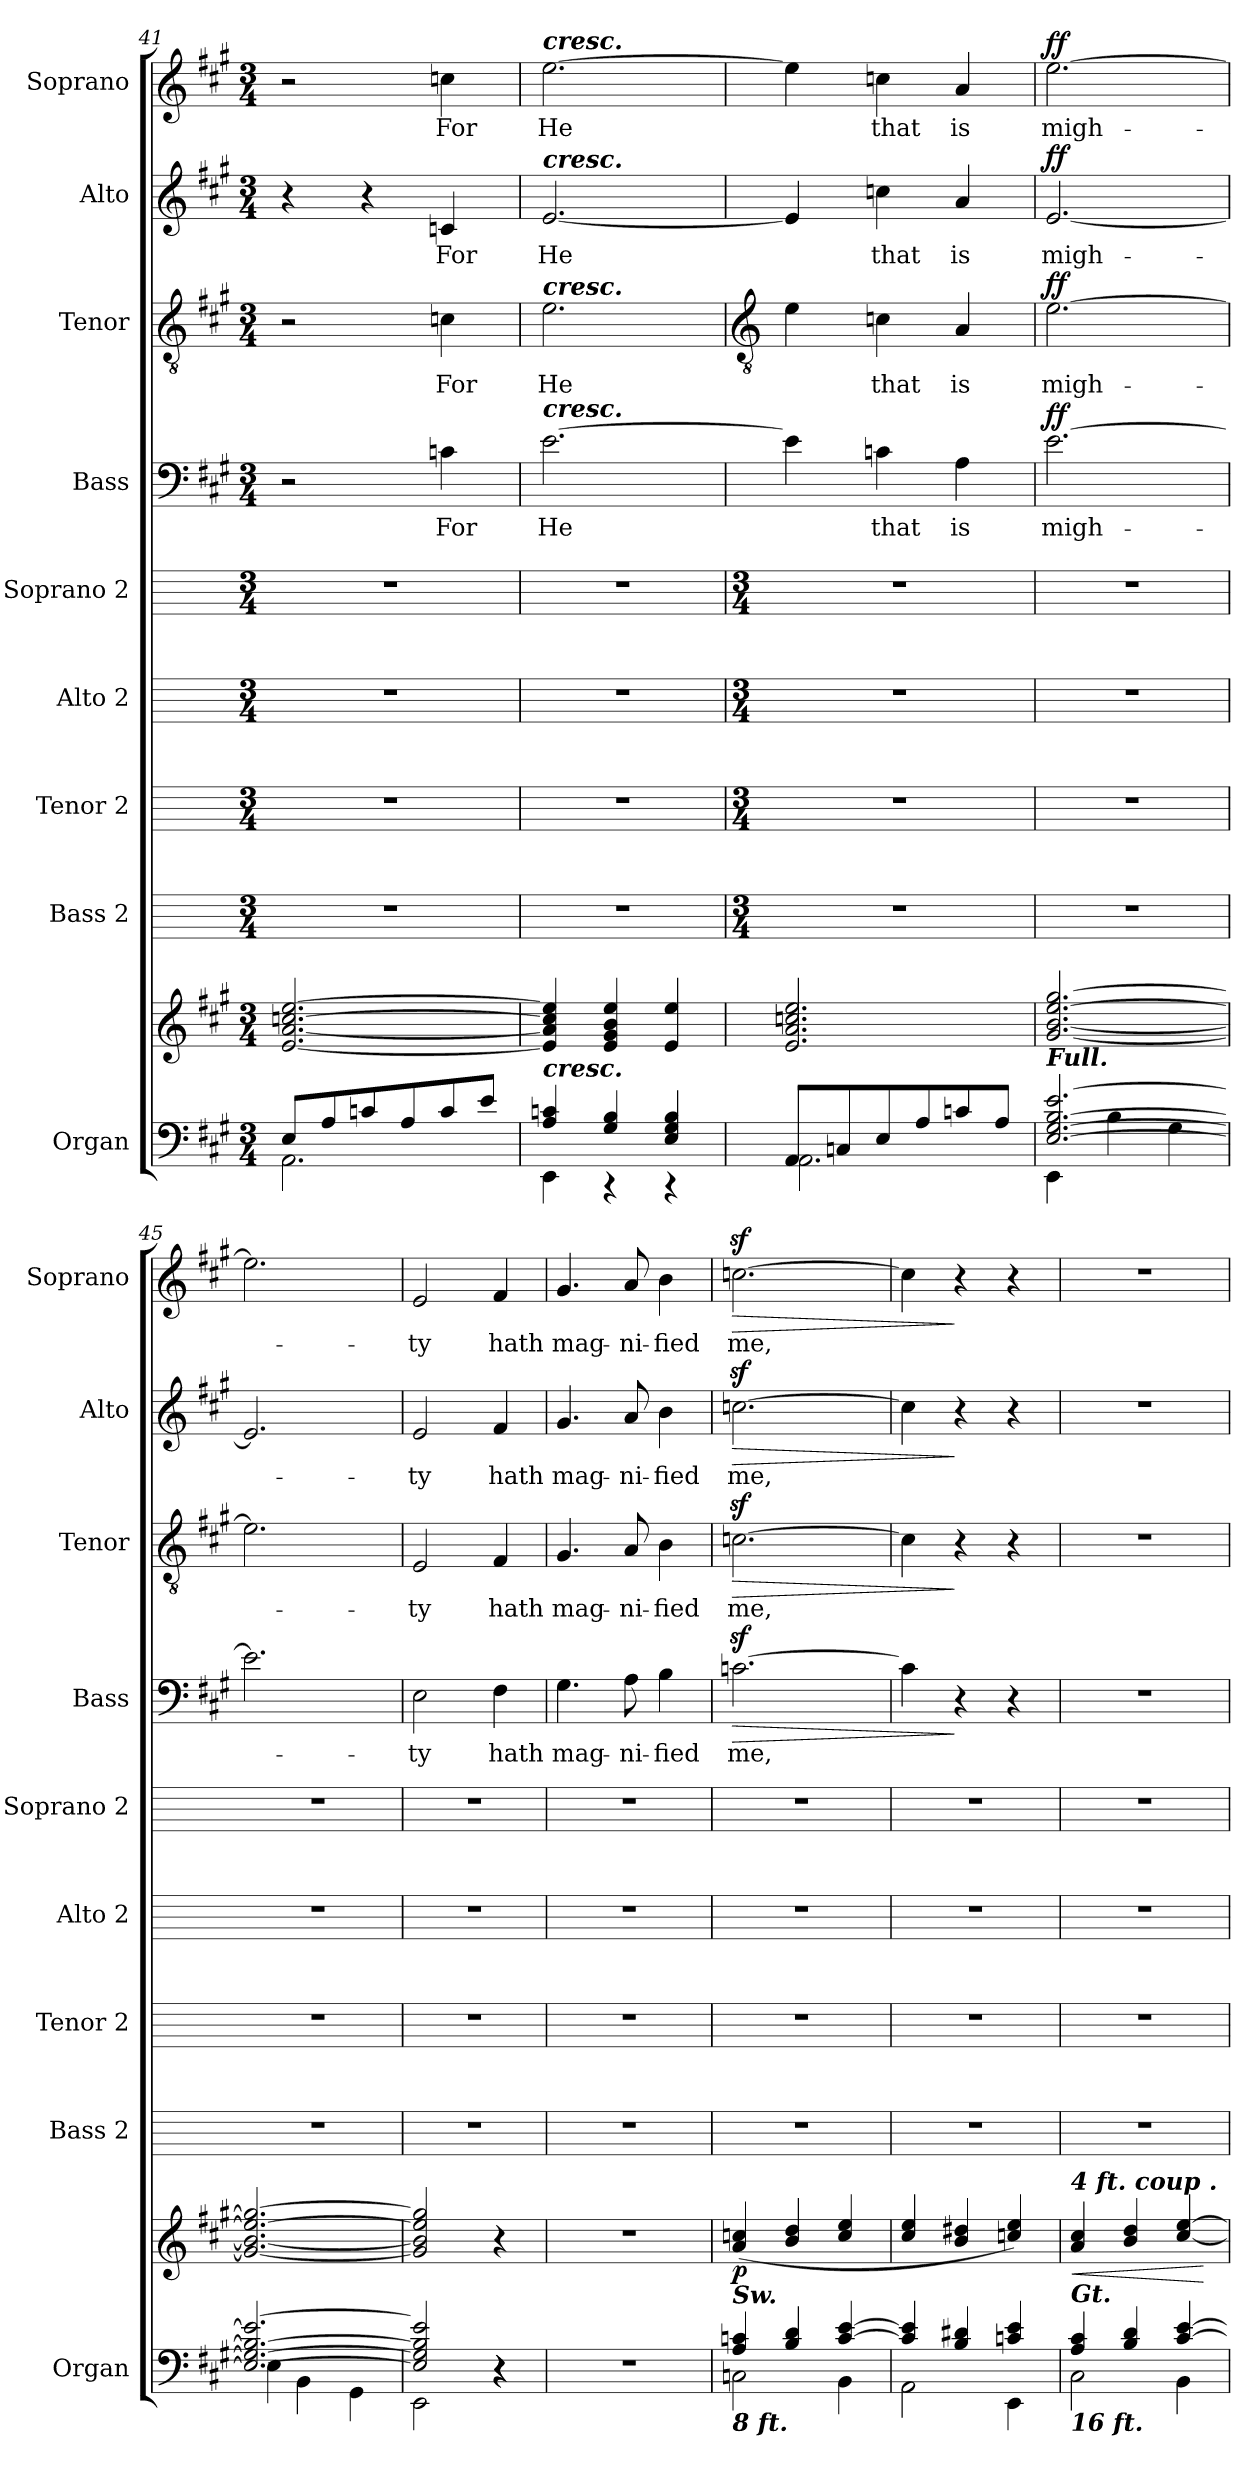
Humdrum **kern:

**kern	**kern	**dynam	**kern	**kern	**kern	**kern	**kern	**text	**dynam	**kern	**text	**dynam	**kern	**text	**dynam	**kern	**text	**dynam
*part9	*part9	*part9	*part8	*part7	*part6	*part5	*part4	*part4	*part4	*part3	*part3	*part3	*part2	*part2	*part2	*part1	*part1	*part1
*staff10	*staff9	*staff9/10	*staff8	*staff7	*staff6	*staff5	*staff4	*staff4	*staff4	*staff3	*staff3	*staff3	*staff2	*staff2	*staff2	*staff1	*staff1	*staff1
*I"Organ	*	*	*I"Bass 2	*I"Tenor 2	*I"Alto 2	*I"Soprano 2	*I"Bass	*	*	*I"Tenor	*	*	*I"Alto	*	*	*I"Soprano	*	*
*I'Organ	*	*	*I'Bass 2	*I'Tenor 2	*I'Alto 2	*I'Soprano 2	*I'Bass	*	*	*I'Tenor	*	*	*I'Alto	*	*	*I'Soprano	*	*
*clefF4	*clefG2	*	*	*	*	*	*clefF4	*	*	*clefGv2	*	*	*clefG2	*	*	*clefG2	*	*
*k[f#c#g#]	*k[f#c#g#]	*	*	*	*	*	*k[f#c#g#]	*	*	*k[f#c#g#]	*	*	*k[f#c#g#]	*	*	*k[f#c#g#]	*	*
*A:	*A:	*	*	*	*	*	*A:	*	*	*A:	*	*	*A:	*	*	*A:	*	*
*M3/4	*M3/4	*	*M3/4	*M3/4	*M3/4	*M3/4	*M3/4	*	*	*M3/4	*	*	*M3/4	*	*	*M3/4	*	*
=41	=41	=41	=41	=41	=41	=41	=41	=41	=41	=41	=41	=41	=41	=41	=41	=41	=41	=41
*^	*^	*	*	*	*	*	*	*	*	*	*	*	*	*	*	*	*	*
8E/L	2.AA\	[2.e/ [2.a/ [2.ccn/ [2.ee/	2ryy	.	2.r	2.r	2.r	2.r	2r	.	.	2r	.	.	4r	.	.	2r	.	.
8A/	.	.	.	.	.	.	.	.	.	.	.	.	.	.	.	.	.	.	.	.
8cn/	.	.	.	.	.	.	.	.	.	.	.	.	.	.	4r	.	.	.	.	.
8A/	.	.	.	.	.	.	.	.	.	.	.	.	.	.	.	.	.	.	.	.
!	!	!	!	!	!	!	!	!	!	!LO:LY:b	!	!	!LO:LY:b	!	!	!LO:LY:b	!	!	!LO:LY:b	!
8c/	.	.	4ryy	.	.	.	.	.	4cn	For	.	4cn	For	.	4cn	For	.	4ccn	For	.
8e/J	.	.	.	.	.	.	.	.	.	.	.	.	.	.	.	.	.	.	.	.
=42	=42	=42	=42	=42	=42	=42	=42	=42	=42	=42	=42	=42	=42	=42	=42	=42	=42	=42	=42	=42
!	!	!	!	!	!	!	!	!	!	!	!	!	!	!	!	!	!	!LO:TX:a:Bi:t=cresc.	!	!
!	!	!	!	!	!	!	!	!	!	!	!	!	!	!	!LO:TX:a:Bi:t=cresc.	!	!	!	!	!
!	!	!	!	!	!	!	!	!	!	!	!	!LO:TX:a:Bi:t=cresc.	!	!	!	!	!	!	!	!
!	!	!	!	!	!	!	!	!	!LO:TX:a:Bi:t=cresc.	!	!	!	!	!	!	!	!	!	!	!
!LO:TX:a:Bi:t=cresc.	!	!	!	!	!	!	!	!	!	!	!	!	!	!	!	!	!	!	!	!
!	!	!	!	!	!	!	!	!	!	!LO:LY:b	!	!	!LO:LY:b	!	!	!LO:LY:b	!	!	!LO:LY:b	!
4A/ 4cn/	4EE\	4e/] 4a/] 4cc/] 4ee/]	2ryy	.	2.r	2.r	2.r	2.r	[2.e	He	.	2.e	He	.	[2.e	He	.	[2.ee	He	.
4G#/ 4B/	4r	4e/ 4g#/ 4b/ 4ee/	.	.	.	.	.	.	.	.	.	.	.	.	.	.	.	.	.	.
4E/ 4G#/ 4B/	4r	4e/ 4ee/	4ryy	.	.	.	.	.	.	.	.	.	.	.	.	.	.	.	.	.
*v	*v	*	*	*	*	*	*	*	*	*	*	*	*	*	*	*	*	*	*	*
!!LO:LB:g=z
=43	=43	=43	=43	=43	=43	=43	=43	=43	=43	=43	=43	=43	=43	=43	=43	=43	=43	=43	=43
*	*	*	*	*	*	*	*	*	*	*	*clefGv2	*	*	*	*	*	*	*	*
*	*	*	*	*M3/4	*M3/4	*M3/4	*M3/4	*	*	*	*	*	*	*	*	*	*	*	*
*^	*	*	*	*	*	*	*	*	*	*	*	*	*	*	*	*	*	*	*
*	*^	*	*	*	*	*	*	*	*	*	*	*	*	*	*	*	*	*	*	*
!	!	!LO:N:vis=1	!	!	!	!	!	!	!	!	!	!	!	!	!	!	!	!	!	!	!
8AA/L	2.AA\	2.ryy	2.e/ 2.a/ 2.ccn/ 2.ee/	2ryy	.	2.r	2.r	2.r	2.r	4e]	.	.	4e	.	.	4e]	.	.	4ee]	.	.
8Cn/	.	.	.	.	.	.	.	.	.	.	.	.	.	.	.	.	.	.	.	.	.
!	!	!	!	!	!	!	!	!	!	!	!LO:LY:b	!	!	!LO:LY:b	!	!	!LO:LY:b	!	!	!LO:LY:b	!
8E/	.	.	.	.	.	.	.	.	.	4cn	that	.	4cn	that	.	4ccn	that	.	4ccn	that	.
8A/	.	.	.	.	.	.	.	.	.	.	.	.	.	.	.	.	.	.	.	.	.
!	!	!	!	!	!	!	!	!	!	!	!LO:LY:b	!	!	!LO:LY:b	!	!	!LO:LY:b	!	!	!LO:LY:b	!
8cn/	.	.	.	4ryy	.	.	.	.	.	4A	is	.	4A	is	.	4a	is	.	4a	is	.
8A/J	.	.	.	.	.	.	.	.	.	.	.	.	.	.	.	.	.	.	.	.	.
=44	=44	=44	=44	=44	=44	=44	=44	=44	=44	=44	=44	=44	=44	=44	=44	=44	=44	=44	=44	=44	=44
!	!	!	!LO:TX:b:Bi:t=Full.	!	!	!	!	!	!	!	!	!	!	!	!	!	!	!	!	!	!
!	!	!LO:N:vis=1	!	!	!	!	!	!	!	!	!LO:LY:b	!LO:DY:b	!	!LO:LY:b	!LO:DY:b	!	!LO:LY:b	!LO:DY:b	!	!LO:LY:b	!LO:DY:b
[2.E/ [2.G#/ [2.B/ [2.e/	4EE\	2.ryy	[2.g#/ [2.b/ [2.ee/ [2.gg#/	2ryy	.	2.r	2.r	2.r	2.r	[2.e	migh-	ff	[2.e	migh-	ff	[2.e	migh-	ff	[2.ee	migh-	ff
.	4B\	.	.	.	.	.	.	.	.	.	.	.	.	.	.	.	.	.	.	.	.
.	4G#\	.	.	4ryy	.	.	.	.	.	.	.	.	.	.	.	.	.	.	.	.	.
=45	=45	=45	=45	=45	=45	=45	=45	=45	=45	=45	=45	=45	=45	=45	=45	=45	=45	=45	=45	=45	=45
!	!	!LO:N:vis=1	!	!	!	!	!	!	!	!	!	!	!	!	!	!	!	!	!	!	!
2.E/_ 2.G#/_ 2.B/_ 2.e/_	4E\	2.ryy	2.g#/_ 2.b/_ 2.ee/_ 2.gg#/_	2ryy	.	2.r	2.r	2.r	2.r	2.e]	.	.	2.e]	.	.	2.e]	.	.	2.ee]	.	.
.	4BB\	.	.	.	.	.	.	.	.	.	.	.	.	.	.	.	.	.	.	.	.
.	4GG#\	.	.	4ryy	.	.	.	.	.	.	.	.	.	.	.	.	.	.	.	.	.
=46	=46	=46	=46	=46	=46	=46	=46	=46	=46	=46	=46	=46	=46	=46	=46	=46	=46	=46	=46	=46	=46
!	!	!LO:N:vis=1	!	!	!	!	!	!	!	!	!LO:LY:b	!	!	!LO:LY:b	!	!	!LO:LY:b	!	!	!LO:LY:b	!
2E/] 2G#/] 2B/] 2e/]	2EE\	2.ryy	2g#/] 2b/] 2ee/] 2gg#/]	2ryy	.	2.r	2.r	2.r	2.r	2E	ty	.	2E	ty	.	2e	ty	.	2e	ty	.
!	!	!	!	!	!	!	!	!	!	!	!LO:LY:b	!	!	!LO:LY:b	!	!	!LO:LY:b	!	!	!LO:LY:b	!
4r	4r	.	4r	4ryy	.	.	.	.	.	4F#	hath	.	4F#	hath	.	4f#	hath	.	4f#	hath	.
=47	=47	=47	=47	=47	=47	=47	=47	=47	=47	=47	=47	=47	=47	=47	=47	=47	=47	=47	=47	=47	=47
!LO:N:vis=1	!	!LO:N:vis=1	!LO:N:vis=1	!	!	!	!	!	!	!	!LO:LY:b	!	!	!LO:LY:b	!	!	!LO:LY:b	!	!	!LO:LY:b	!
2.r	2ryy	2.ryy	2.r	2ryy	.	2.r	2.r	2.r	2.r	4.G#	mag-	.	4.G#	mag-	.	4.g#	mag-	.	4.g#	mag-	.
!	!	!	!	!	!	!	!	!	!	!	!LO:LY:b	!	!	!LO:LY:b	!	!	!LO:LY:b	!	!	!LO:LY:b	!
.	.	.	.	.	.	.	.	.	.	8A	-ni-	.	8A	-ni-	.	8a	-ni-	.	8a	-ni-	.
!	!	!	!	!	!	!	!	!	!	!	!LO:LY:b	!	!	!LO:LY:b	!	!	!LO:LY:b	!	!	!LO:LY:b	!
.	4ryy	.	.	4ryy	.	.	.	.	.	4B	-fied	.	4B	-fied	.	4b	-fied	.	4b	-fied	.
=48	=48	=48	=48	=48	=48	=48	=48	=48	=48	=48	=48	=48	=48	=48	=48	=48	=48	=48	=48	=48	=48
!	!	!	!LO:TX:b:Bi:t=Sw.	!	!	!	!	!	!	!	!	!	!	!	!	!	!	!	!	!	!
!LO:TX:b:Bi:t=8 ft.	!	!	!	!	!	!	!	!	!	!	!	!	!	!	!	!	!	!	!	!	!
!	!	!LO:N:vis=1	!	!	!LO:DY:b	!	!	!	!	!	!LO:LY:b	!LO:HP:b	!	!LO:LY:b	!LO:HP:b	!	!LO:LY:b	!LO:HP:b	!	!LO:LY:b	!LO:HP:b
4A/ 4cn/	2Cn\	2.ryy	(>4a/ 4ccn/	2ryy	p	2.r	2.r	2.r	2.r	[2.cnz<	me,	>	[2.cnz<	me,	>	[2.ccnz<	me,	>	[2.ccnz<	me,	>
4B/ 4d/	.	.	4b/ 4dd/	.	.	.	.	.	.	.	.	.	.	.	.	.	.	.	.	.	.
[4c/ [4e/	4BB\	.	4cc/ 4ee/	4ryy	.	.	.	.	.	.	.	.	.	.	.	.	.	.	.	.	.
=49	=49	=49	=49	=49	=49	=49	=49	=49	=49	=49	=49	=49	=49	=49	=49	=49	=49	=49	=49	=49	=49
!	!	!LO:N:vis=1	!	!	!	!	!	!	!	!	!	!	!	!	!	!	!	!	!	!	!
4c/] 4e/]	2AA\	2.ryy	4cc#/ 4ee/	2ryy	.	2.r	2.r	2.r	2.r	4c]	.	.	4c]	.	.	4cc]	.	.	4cc]	.	.
4B/ 4d#X/	.	.	4b/ 4dd#X/	.	.	.	.	.	.	4r	.	]	4r	.	]	4r	.	]	4r	.	]
4c/ 4e/	4EE\	.	4ccn/ 4ee/)	4ryy	.	.	.	.	.	4r	.	.	4r	.	.	4r	.	.	4r	.	.
=50	=50	=50	=50	=50	=50	=50	=50	=50	=50	=50	=50	=50	=50	=50	=50	=50	=50	=50	=50	=50	=50
!	!	!	!LO:TX:b:Bi:t=Gt.	!	!	!	!	!	!	!	!	!	!	!	!	!	!	!	!	!	!
!	!	!	!LO:TX:a:Bi:t=4 ft. coup .	!	!	!	!	!	!	!	!	!	!	!	!	!	!	!	!	!	!
!LO:TX:b:Bi:t=16 ft.	!	!	!	!	!	!	!	!	!	!	!	!	!	!	!	!	!	!	!	!	!
!	!	!LO:N:vis=1	!	!	!LO:HP:b	!	!	!	!	!LO:N:vis=1	!	!	!LO:N:vis=1	!	!	!LO:N:vis=1	!	!	!LO:N:vis=1	!	!
4A/ 4c#/	2C#\	2.ryy	4a/ 4cc#/	2ryy	<	2.r	2.r	2.r	2.r	2.r	.	.	2.r	.	.	2.r	.	.	2.r	.	.
4B/ 4d/	.	.	4b/ 4dd/	.	.	.	.	.	.	.	.	.	.	.	.	.	.	.	.	.	.
[4c#/ [4e/	4BB\	.	[4cc#/ [4ee/	4ryy	.	.	.	.	.	.	.	.	.	.	.	.	.	.	.	.	.
*v	*v	*v	*	*	*	*	*	*	*	*	*	*	*	*	*	*	*	*	*	*	*
*	*v	*v	*	*	*	*	*	*	*	*	*	*	*	*	*	*	*	*	*
.	.	[	.	.	.	.	.	.	.	.	.	.	.	.	.	.	.	.
=	=	=	=	=	=	=	=	=	=	=	=	=	=	=	=	=	=	=
*-	*-	*-	*-	*-	*-	*-	*-	*-	*-	*-	*-	*-	*-	*-	*-	*-	*-	*-
